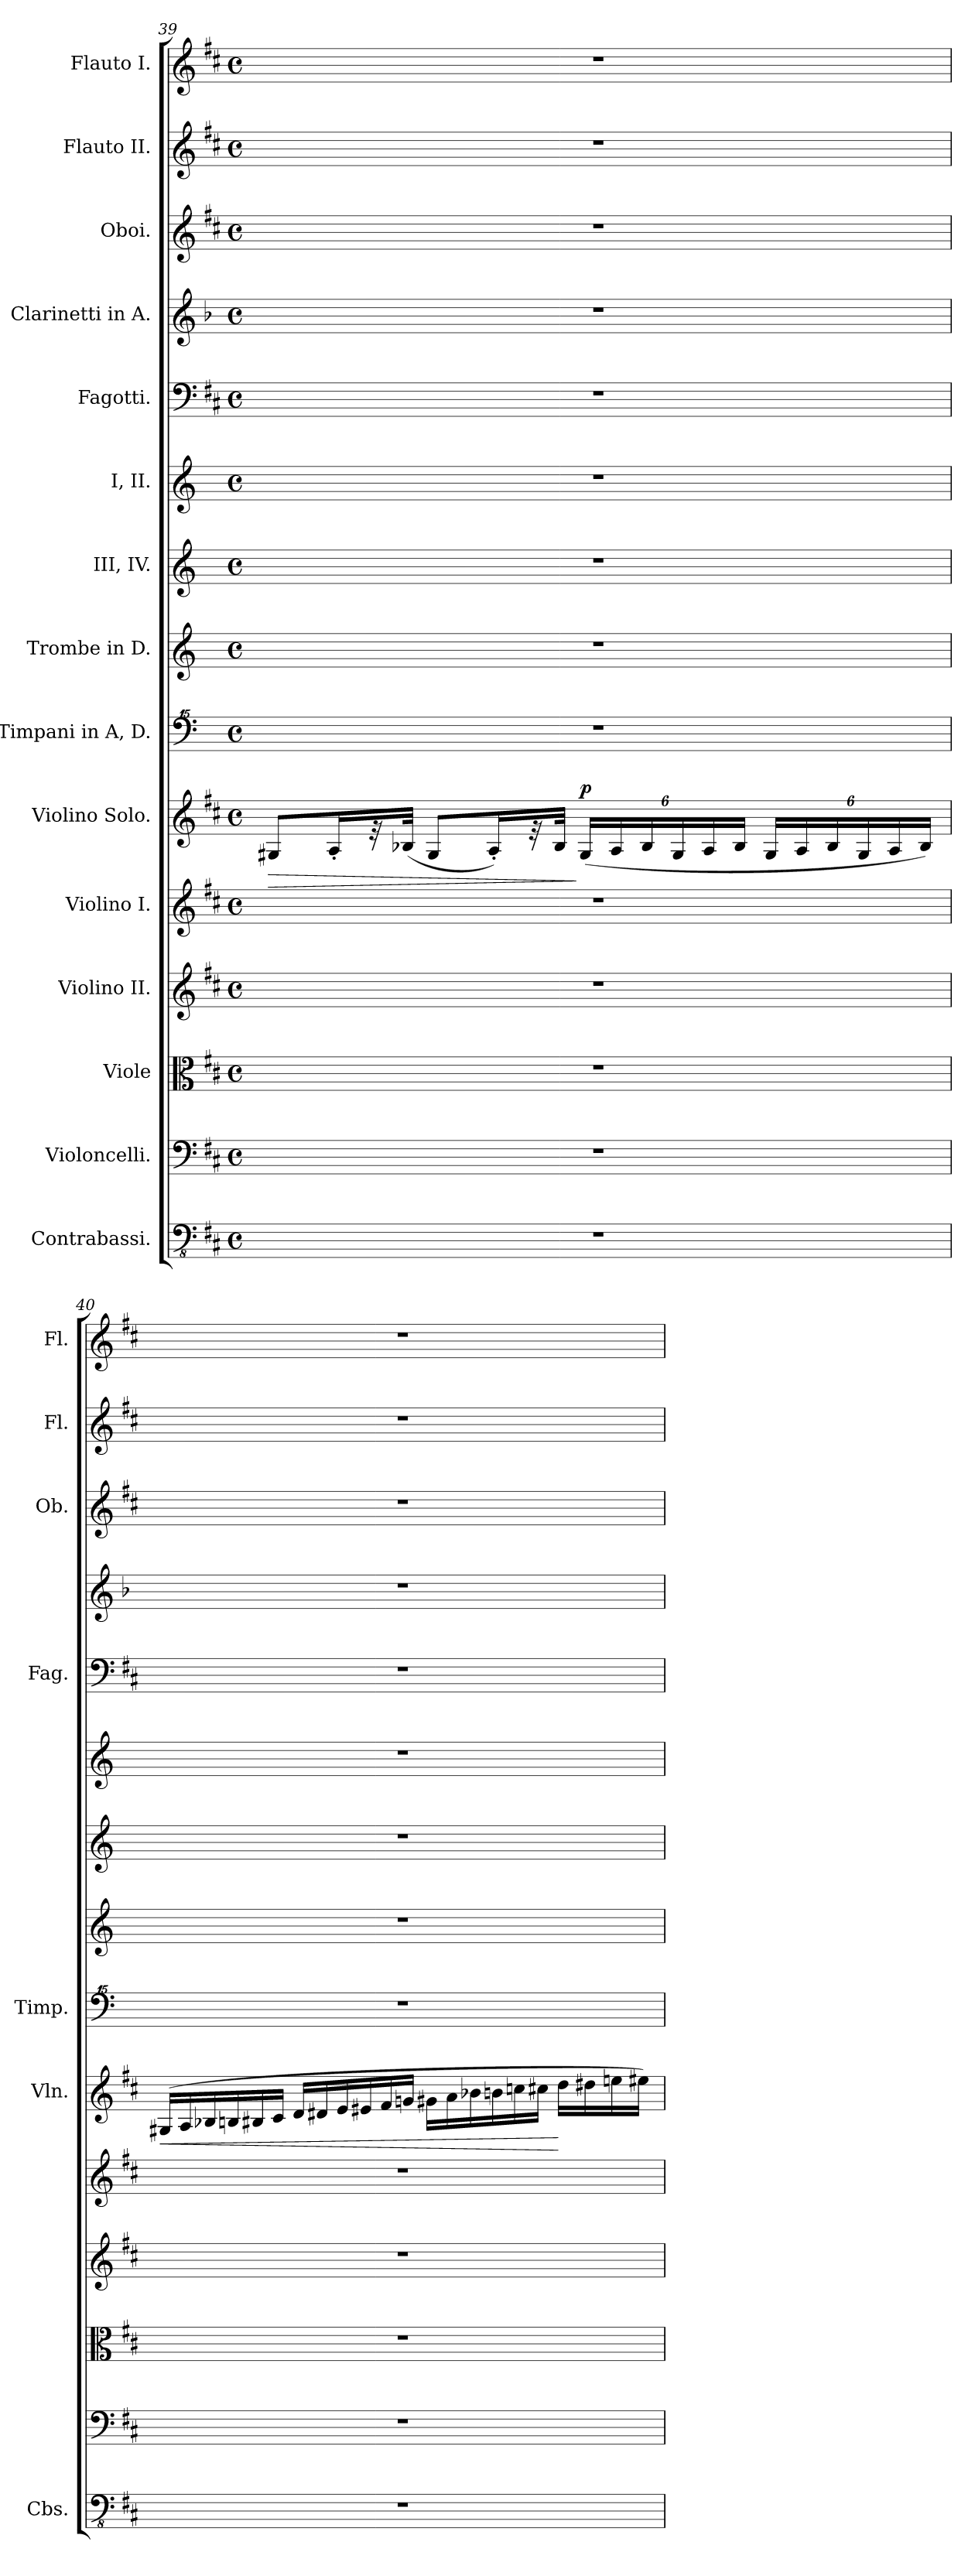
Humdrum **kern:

**kern	**kern	**kern	**kern	**kern	**kern	**dynam	**kern	**kern	**kern	**kern	**kern	**kern	**kern	**kern	**kern
*part15	*part14	*part13	*part12	*part11	*part10	*part10	*part9	*part8	*part7	*part6	*part5	*part4	*part3	*part2	*part1
*staff15	*staff14	*staff13	*staff12	*staff11	*staff10	*staff10	*staff9	*staff8	*staff7	*staff6	*staff5	*staff4	*staff3	*staff2	*staff1
*I"Contrabassi.	*I"Violoncelli.	*I"Viole	*I"Violino II.	*I"Violino I.	*I"Violino Solo.	*	*I"Timpani in A, D.	*I"Trombe in D.	*I"III, IV.	*I"I, II.	*I"Fagotti.	*I"Clarinetti in A.	*I"Oboi.	*I"Flauto II.	*I"Flauto I.
*I'Cbs.	*	*	*	*	*I'Vln.	*	*I'Timp.	*	*	*	*I'Fag.	*	*I'Ob.	*I'Fl.	*I'Fl.
*clefFv4	*clefF4	*clefC3	*clefG2	*clefG2	*clefG2	*	*clefF^^4	*clefG2	*clefG2	*clefG2	*clefF4	*clefG2	*clefG2	*clefG2	*clefG2
*	*	*	*	*	*	*	*ITrd7c12	*ITrd-1c-2	*ITrd4c7	*ITrd4c7	*	*ITrd2c3	*	*	*
*k[f#c#]	*k[f#c#]	*k[f#c#]	*k[f#c#]	*k[f#c#]	*k[f#c#]	*	*k[]	*k[f#c#]	*k[b-]	*k[b-]	*k[f#c#]	*k[f#c#]	*k[f#c#]	*k[f#c#]	*k[f#c#]
*M4/4	*M4/4	*M4/4	*M4/4	*M4/4	*M4/4	*	*M4/4	*M4/4	*M4/4	*M4/4	*M4/4	*M4/4	*M4/4	*M4/4	*M4/4
*met(c)	*met(c)	*met(c)	*met(c)	*met(c)	*met(c)	*	*met(c)	*met(c)	*met(c)	*met(c)	*met(c)	*met(c)	*met(c)	*met(c)	*met(c)
=39	=39	=39	=39	=39	=39	=39	=39	=39	=39	=39	=39	=39	=39	=39	=39
!	!	!	!	!	!	!LO:HP:b	!	!	!	!	!	!	!	!	!
1r	1r	1r	1r	1r	8G#X/L	>	1r	1r	1r	1r	1r	1r	1r	1r	1r
.	.	.	.	.	16A'/L	.	.	.	.	.	.	.	.	.	.
.	.	.	.	.	32re	.	.	.	.	.	.	.	.	.	.
.	.	.	.	.	(32B-X/JJk	.	.	.	.	.	.	.	.	.	.
.	.	.	.	.	8G#/L	.	.	.	.	.	.	.	.	.	.
.	.	.	.	.	16A'/L)	.	.	.	.	.	.	.	.	.	.
.	.	.	.	.	32re	.	.	.	.	.	.	.	.	.	.
.	.	.	.	.	32B-/JJk	.	.	.	.	.	.	.	.	.	.
*	*	*	*	*	*Xbrackettup	*	*	*	*	*	*	*	*	*	*
!	!	!	!	!	!	!LO:DY:n=1:a	!	!	!	!	!	!	!	!	!
.	.	.	.	.	(24G#/LL	] p	.	.	.	.	.	.	.	.	.
.	.	.	.	.	24A/	.	.	.	.	.	.	.	.	.	.
.	.	.	.	.	24B-/	.	.	.	.	.	.	.	.	.	.
.	.	.	.	.	24G#/	.	.	.	.	.	.	.	.	.	.
.	.	.	.	.	24A/	.	.	.	.	.	.	.	.	.	.
.	.	.	.	.	24B-/JJ	.	.	.	.	.	.	.	.	.	.
.	.	.	.	.	24G#/LL	.	.	.	.	.	.	.	.	.	.
.	.	.	.	.	24A/	.	.	.	.	.	.	.	.	.	.
.	.	.	.	.	24B-/	.	.	.	.	.	.	.	.	.	.
.	.	.	.	.	24G#/	.	.	.	.	.	.	.	.	.	.
.	.	.	.	.	24A/	.	.	.	.	.	.	.	.	.	.
.	.	.	.	.	24B-/JJ)	.	.	.	.	.	.	.	.	.	.
=40	=40	=40	=40	=40	=40	=40	=40	=40	=40	=40	=40	=40	=40	=40	=40
*	*	*	*	*	*Xtuplet	*	*	*	*	*	*	*	*	*	*
!	!	!	!	!	!	!LO:HP:b	!	!	!	!	!	!	!	!	!
1r	1r	1r	1r	1r	(24G#X/LL	<	1r	1r	1r	1r	1r	1r	1r	1r	1r
.	.	.	.	.	24A/	.	.	.	.	.	.	.	.	.	.
.	.	.	.	.	24B-X/	.	.	.	.	.	.	.	.	.	.
.	.	.	.	.	24Bn/	.	.	.	.	.	.	.	.	.	.
.	.	.	.	.	24B#X/	.	.	.	.	.	.	.	.	.	.
.	.	.	.	.	24c#/JJ	.	.	.	.	.	.	.	.	.	.
.	.	.	.	.	24d/LL	.	.	.	.	.	.	.	.	.	.
.	.	.	.	.	24d#X/	.	.	.	.	.	.	.	.	.	.
.	.	.	.	.	24e/	.	.	.	.	.	.	.	.	.	.
.	.	.	.	.	24e#X/	.	.	.	.	.	.	.	.	.	.
.	.	.	.	.	24f#/	.	.	.	.	.	.	.	.	.	.
.	.	.	.	.	24gn/JJ	.	.	.	.	.	.	.	.	.	.
.	.	.	.	.	24g#X\LL	.	.	.	.	.	.	.	.	.	.
.	.	.	.	.	24a\	.	.	.	.	.	.	.	.	.	.
.	.	.	.	.	24b-X\	.	.	.	.	.	.	.	.	.	.
.	.	.	.	.	24bn\	.	.	.	.	.	.	.	.	.	.
.	.	.	.	.	24ccn\	.	.	.	.	.	.	.	.	.	.
.	.	.	.	.	24cc#X\JJ	.	.	.	.	.	.	.	.	.	.
.	.	.	.	.	16dd\LL	[	.	.	.	.	.	.	.	.	.
.	.	.	.	.	16dd#X\	.	.	.	.	.	.	.	.	.	.
.	.	.	.	.	16een\	.	.	.	.	.	.	.	.	.	.
.	.	.	.	.	16ee#X\JJ)	.	.	.	.	.	.	.	.	.	.
=	=	=	=	=	=	=	=	=	=	=	=	=	=	=	=
*-	*-	*-	*-	*-	*-	*-	*-	*-	*-	*-	*-	*-	*-	*-	*-
